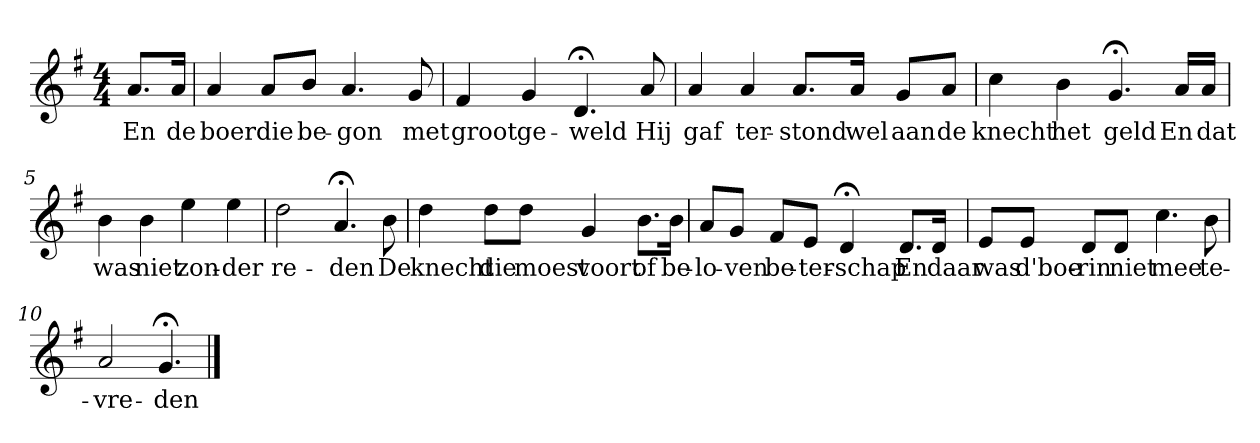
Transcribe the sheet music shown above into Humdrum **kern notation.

**kern	**text
*part1	*part1
*staff1	*staff1
*k[f#]	*
*G:	*
*M4/4	*
*MM120	*
=	=
8.aL	En
16aJk	de
=1	=1
4a	boer
8aL	die
8bJ	be-
4.a	-gon
8g	met
=2	=2
4f#	groot
4g	ge-
4.d;<	-weld
8a	Hij
=3	=3
4a	gaf
4a	ter-
8.aL	-stond
16aJk	wel
8gL	aan
8aJ	de
=4	=4
4cc	knecht
4b	het
4.g;<	geld
16aLL	En
16aJJ	dat
=5	=5
4b	was
4b	niet
4ee	zon-
4ee	-der
=6	=6
2dd	re-
4.a;<	-den
8b	De
=7	=7
4dd	knecht
8ddL	die
8ddJ	moest
4g	voort
8.bL	of
16bJk	be-
=8	=8
8aL	-lo-
8gJ	-ven
8f#L	be-
8eJ	-ter-
4d;<	-schap
8.dL	En
16dJk	daar
=9	=9
8eL	was
8eJ	d'boe-
8dL	-rin
8dJ	niet
4.cc	mee
8b	te-
=10	=10
2a	-vre-
4.g;<	-den
==	==
*-	*-
